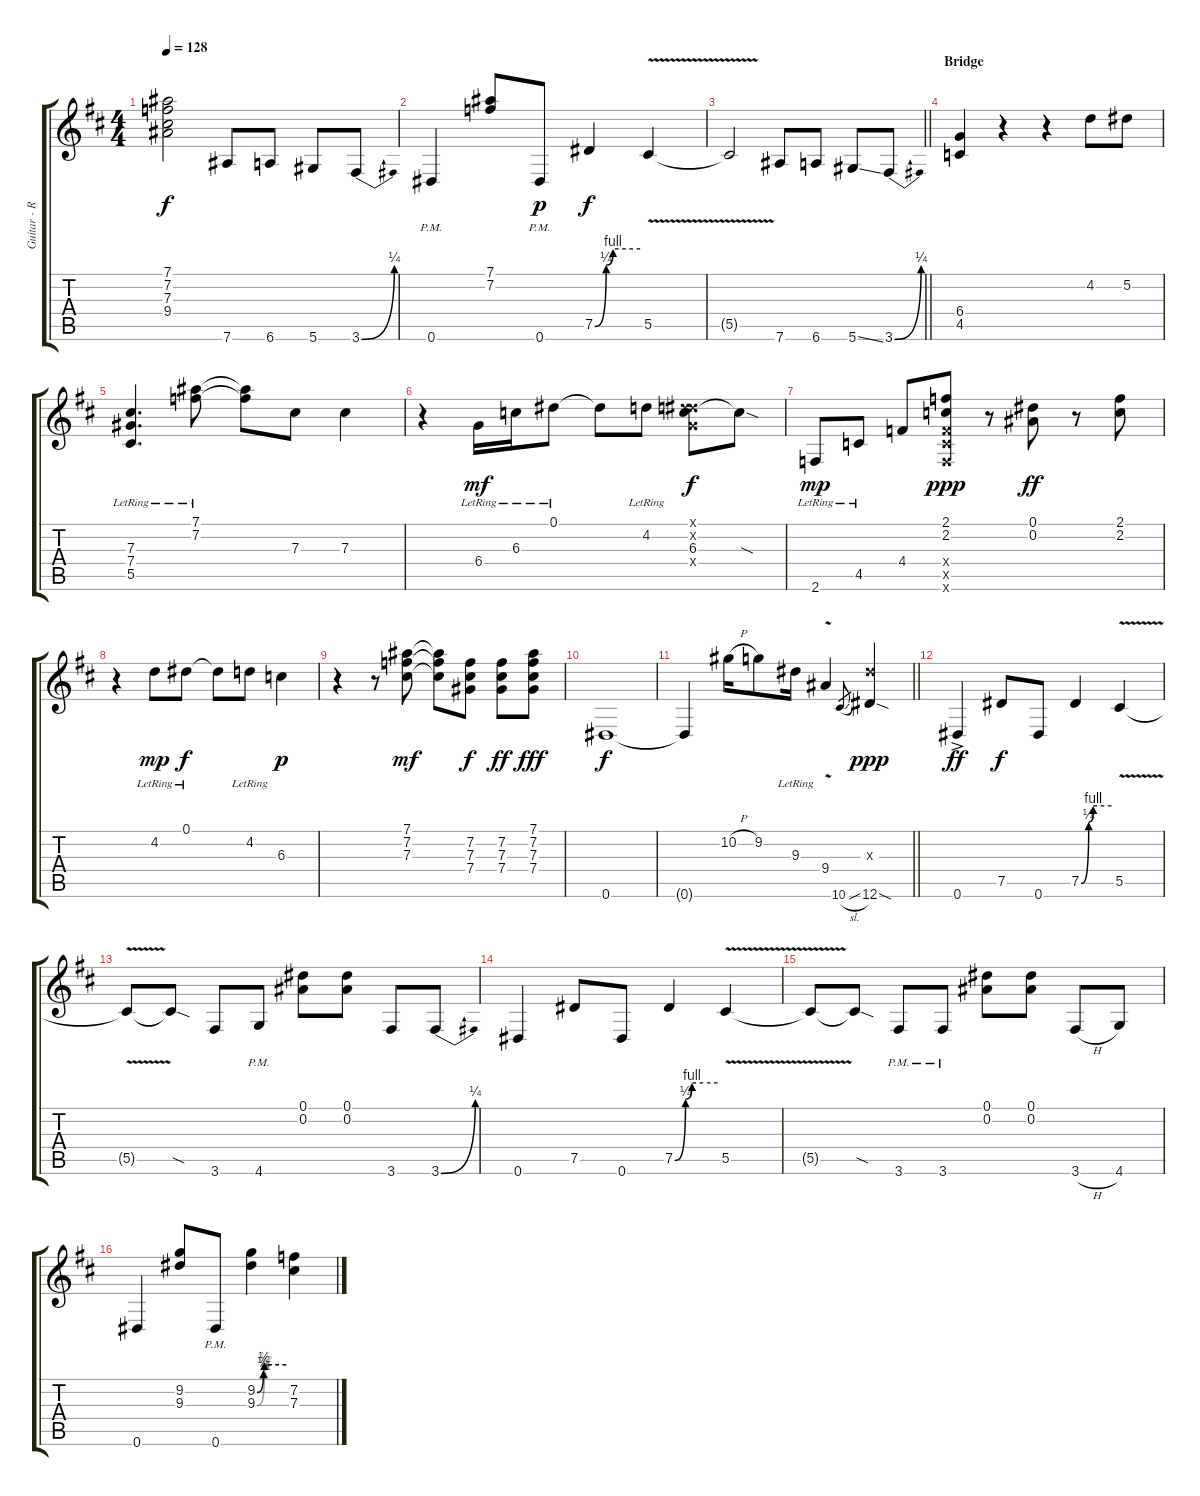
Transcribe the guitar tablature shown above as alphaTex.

\track ("Guitar - Rhythm" "Guitar - R") {instrument distortionguitar}
\staff {score tabs}
\tuning (Eb4 Bb3 Gb3 Db3 Ab2 Eb2) {hide}
\ts (4 4)
\tempo 128
\clef g2
\ks bminor
(7.1{t} 7.2{t} 7.3{t} 9.4{t}).2{dy f} 7.6.8 6.6.8 5.6.8 3.6{be (bend 0 0 60 1)}.8 |
0.6{pm}.4 (7.1 7.2).8 0.6{pm}.8{dy p} 7.5{be (custom 0 0 15 1 24 4 60 4)}.4{dy f} 5.5{v}.4 |
\barLineRight lightlight
5.5{t}.2 7.6.8 6.6.8 5.6{ss}.8 3.6{be (bend 0 0 60 1)}.8 |
\section ("" "Bridge")
(6.4 4.5).4{volume 7 instrument distortionguitar} r.4 r.4 4.2.8 5.2.8 |
(7.3{lr} 7.4{lr} 5.5{lr}).4{d} (7.1{lr} 7.2{lr}).8 (7.1{t} 7.2{t}).8 7.3.8 7.3.4 |
r.4 6.4{lr}.16{dy mf} 6.3{lr}.16 0.1{lr}.8 0.1{t}.8 4.2{lr}.8 (0.1{x} 4.2{x} 6.3 6.4{x}).8{dy f} 6.3{sod t}.8 |
2.6{lr}.8{dy mp} 4.5{lr}.8 4.4.8 (2.1 2.2 4.4{x} 4.5{x} 2.6{x}).8{dy ppp} r.8 (0.1 0.2).8{dy ff} r.8 (2.1 2.2).8 |
r.4 4.2{lr}.8{dy mp} 0.1{lr}.8{dy f} 0.1{t}.8 4.2{lr}.8 6.3.4{dy p} |
r.4 r.8 (7.1 7.2 7.3).8{dy mf} (7.1{t} 7.2{t} 7.3{t}).8 (7.2 7.3 7.4).8{dy f} (7.2 7.3 7.4).8{dy ff} (7.1 7.2 7.3 7.4).8{dy fff} |
0.6.1{dy f volume 10 instrument distortionguitar} |
\barLineRight lightlight
0.6{t}.4 10.2{h}.16{volume 11} 9.2.8 9.3{lr}.16 9.4{v}.4 10.6{sl}.8{gr} (9.3{x} 12.6{sod}).4{dy ppp} |
0.6{ac}.4{dy ff} 7.5.8{dy f} 0.6.8 7.5{be (custom 0 0 15 1 24 4 60 4)}.4 5.5{v}.4 |
5.5{t}.8 5.5{sod t}.8 3.6.8 4.6{pm}.8 (0.1 0.2).8 (0.1 0.2).8 3.6.8 3.6{be (bend 0 0 60 1)}.8 |
0.6.4 7.5.8 0.6.8 7.5{be (custom 0 0 15 1 24 4 60 4)}.4 5.5{v}.4 |
5.5{t}.8 5.5{sod t}.8 3.6{pm}.8 3.6{pm}.8 (0.1 0.2).8 (0.1 0.2).8 3.6{h}.8 4.6.8 |
0.6.4 (9.2 9.3).8 0.6{pm}.8 (9.2{be (custom 0 0 13 1 15 2 60 2)} 9.3{be (custom 0 0 15 1 19 2 60 2)}).4 (7.2 7.3).4
